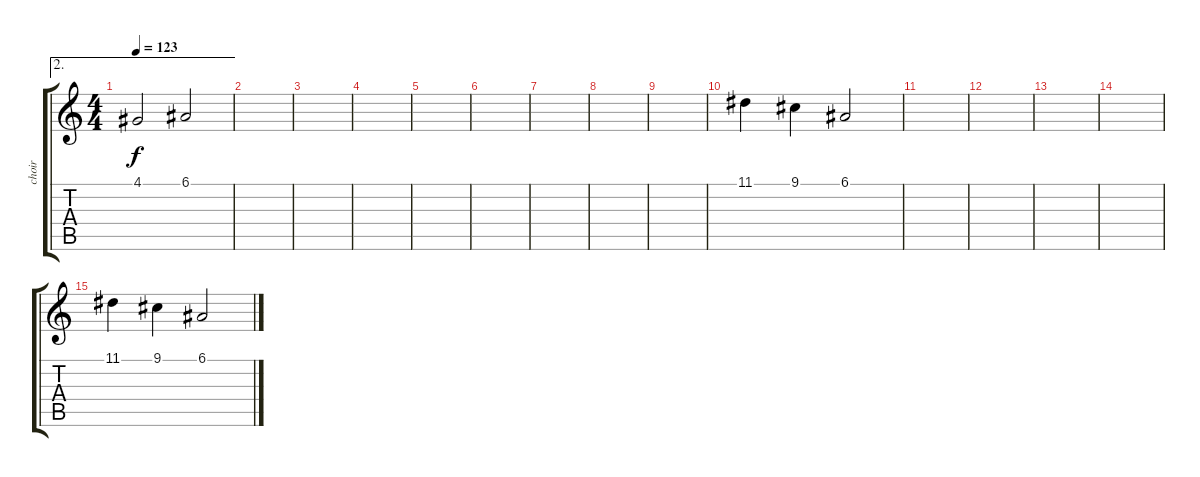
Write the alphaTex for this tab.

\track ("choir" "choir") {instrument choiraahs}
\staff {score tabs}
\tuning (E4 B3 G3 D3 A2 E2) {hide}
\ae 2
\ts (4 4)
\tempo 123
\clef g2
\ks c
4.1.2{dy f} 6.1.2 |
|
|
|
|
|
|
|
|
11.1.4 9.1.4 6.1.2 |
|
|
|
|
11.1.4 9.1.4 6.1.2
